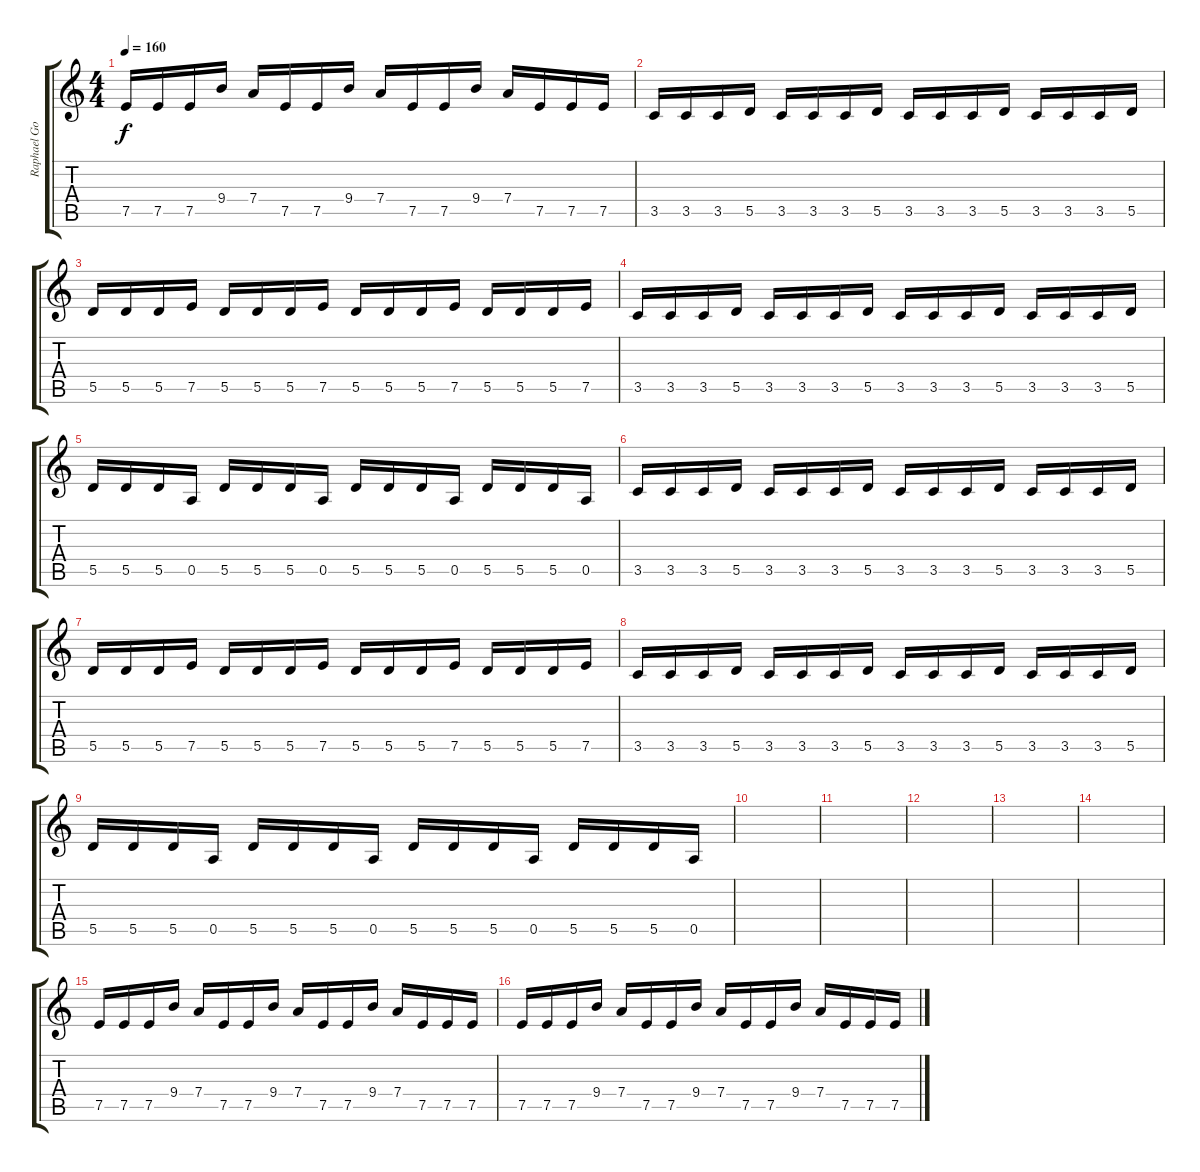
\track ("Raphael Godoy" "Raphael Go") {instrument overdrivenguitar}
\staff {score tabs}
\tuning (E4 B3 G3 D3 A2 E2) {hide}
\ts (4 4)
\tempo 160
\clef g2
\ks c
7.5.16{dy f} 7.5.16 7.5.16 9.4.16 7.4.16 7.5.16 7.5.16 9.4.16 7.4.16 7.5.16 7.5.16 9.4.16 7.4.16 7.5.16 7.5.16 7.5.16 |
3.5.16 3.5.16 3.5.16 5.5.16 3.5.16 3.5.16 3.5.16 5.5.16 3.5.16 3.5.16 3.5.16 5.5.16 3.5.16 3.5.16 3.5.16 5.5.16 |
5.5.16 5.5.16 5.5.16 7.5.16 5.5.16 5.5.16 5.5.16 7.5.16 5.5.16 5.5.16 5.5.16 7.5.16 5.5.16 5.5.16 5.5.16 7.5.16 |
3.5.16 3.5.16 3.5.16 5.5.16 3.5.16 3.5.16 3.5.16 5.5.16 3.5.16 3.5.16 3.5.16 5.5.16 3.5.16 3.5.16 3.5.16 5.5.16 |
5.5.16 5.5.16 5.5.16 0.5.16 5.5.16 5.5.16 5.5.16 0.5.16 5.5.16 5.5.16 5.5.16 0.5.16 5.5.16 5.5.16 5.5.16 0.5.16 |
3.5.16 3.5.16 3.5.16 5.5.16 3.5.16 3.5.16 3.5.16 5.5.16 3.5.16 3.5.16 3.5.16 5.5.16 3.5.16 3.5.16 3.5.16 5.5.16 |
5.5.16 5.5.16 5.5.16 7.5.16 5.5.16 5.5.16 5.5.16 7.5.16 5.5.16 5.5.16 5.5.16 7.5.16 5.5.16 5.5.16 5.5.16 7.5.16 |
3.5.16 3.5.16 3.5.16 5.5.16 3.5.16 3.5.16 3.5.16 5.5.16 3.5.16 3.5.16 3.5.16 5.5.16 3.5.16 3.5.16 3.5.16 5.5.16 |
5.5.16 5.5.16 5.5.16 0.5.16 5.5.16 5.5.16 5.5.16 0.5.16 5.5.16 5.5.16 5.5.16 0.5.16 5.5.16 5.5.16 5.5.16 0.5.16 |
|
|
|
|
|
7.5.16 7.5.16 7.5.16 9.4.16 7.4.16 7.5.16 7.5.16 9.4.16 7.4.16 7.5.16 7.5.16 9.4.16 7.4.16 7.5.16 7.5.16 7.5.16 |
7.5.16 7.5.16 7.5.16 9.4.16 7.4.16 7.5.16 7.5.16 9.4.16 7.4.16 7.5.16 7.5.16 9.4.16 7.4.16 7.5.16 7.5.16 7.5.16
